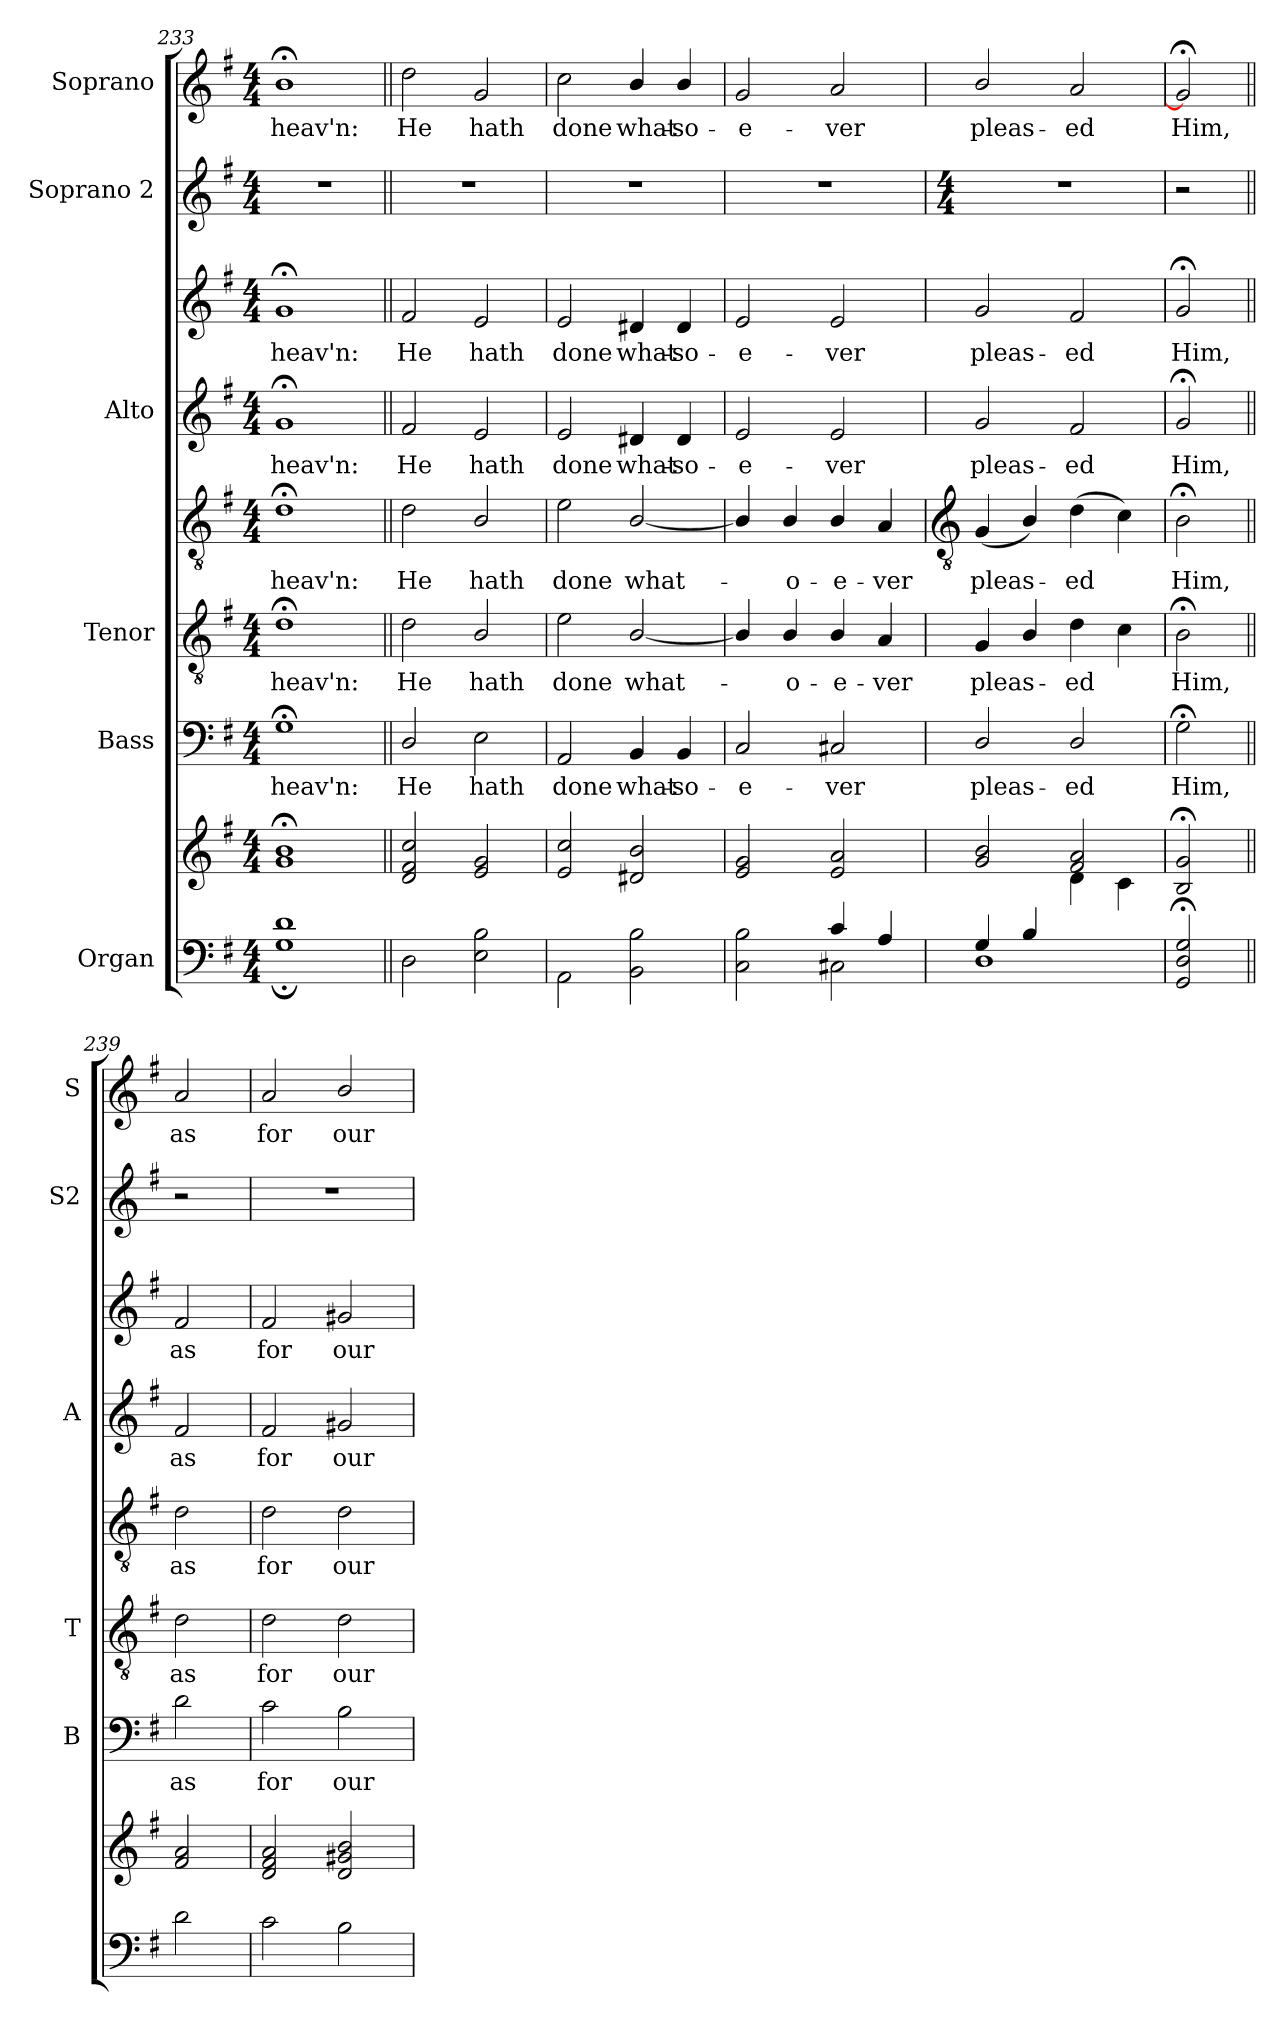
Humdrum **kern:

**kern	**kern	**kern	**text	**kern	**text	**kern	**text	**kern	**text	**kern	**text	**kern	**kern	**text
*part6	*part6	*part5	*part5	*part4	*part4	*part4	*part4	*part3	*part3	*part3	*part3	*part2	*part1	*part1
*staff9	*staff8	*staff7	*staff7	*staff6	*staff6	*staff5	*staff5	*staff4	*staff4	*staff3	*staff3	*staff2	*staff1	*staff1
*I"Organ	*	*I"Bass	*	*I"Tenor	*	*	*	*I"Alto	*	*	*	*I"Soprano 2	*I"Soprano	*
*	*	*I'B	*	*I'T	*	*	*	*I'A	*	*	*	*I'S2	*I'S	*
*clefF4	*clefG2	*clefF4	*	*clefGv2	*	*clefGv2	*	*clefG2	*	*clefG2	*	*clefG2	*clefG2	*
*k[f#]	*k[f#]	*k[f#]	*	*k[f#]	*	*k[f#]	*	*k[f#]	*	*k[f#]	*	*k[f#]	*k[f#]	*
*G:	*G:	*G:	*	*G:	*	*G:	*	*G:	*	*G:	*	*G:	*G:	*
*M4/4	*M4/4	*M4/4	*	*M4/4	*	*M4/4	*	*M4/4	*	*M4/4	*	*M4/4	*M4/4	*
=233	=233	=233	=233	=233	=233	=233	=233	=233	=233	=233	=233	=233	=233	=233
*^	*	*	*	*	*	*	*	*	*	*	*	*	*	*
!	!	!	!	!LO:LY:b	!	!LO:LY:b	!	!LO:LY:b	!	!LO:LY:b	!	!LO:LY:b	!	!	!LO:LY:b
1ryy	1G\; 1d\;	1g;< 1b;<	1G;<	heav'n:	1d;<	heav'n:	1d;<	heav'n:	1g;<	heav'n:	1g;<	heav'n:	1r	1b;<	heav'n:
=234||	=234||	=234||	=234||	=234||	=234||	=234||	=234||	=234||	=234||	=234||	=234||	=234||	=234||	=234||	=234||
!	!	!	!	!LO:LY:b	!	!LO:LY:b	!	!LO:LY:b	!	!LO:LY:b	!	!LO:LY:b	!	!	!LO:LY:b
1ryy	2D\	2d 2f# 2cc	2D/	He	2d	He	2d	He	2f#	He	2f#	He	1r	2dd	He
!	!	!	!	!LO:LY:b	!	!LO:LY:b	!	!LO:LY:b	!	!LO:LY:b	!	!LO:LY:b	!	!	!LO:LY:b
.	2E\ 2B\	2e 2g	2E	hath	2B/	hath	2B/	hath	2e	hath	2e	hath	.	2g	hath
=235	=235	=235	=235	=235	=235	=235	=235	=235	=235	=235	=235	=235	=235	=235	=235
!	!	!	!	!LO:LY:b	!	!LO:LY:b	!	!LO:LY:b	!	!LO:LY:b	!	!LO:LY:b	!	!	!LO:LY:b
1ryy	2AA\	2e 2cc	2AA	done	2e	done	2e	done	2e	done	2e	done	1r	2cc	done
!	!	!	!	!LO:LY:b	!	!LO:LY:b	!	!LO:LY:b	!	!LO:LY:b	!	!LO:LY:b	!	!	!LO:LY:b
.	2BB\ 2B\	2d#X 2b	4BB	what-	[2B/	what-	[2B/	what-	4d#X	what-	4d#X	what-	.	4b/	what-
!	!	!	!	!LO:LY:b	!	!	!	!	!	!LO:LY:b	!	!LO:LY:b	!	!	!LO:LY:b
.	.	.	4BB	-so-	.	.	.	.	4d#	-so-	4d#	-so-	.	4b/	-so-
=236	=236	=236	=236	=236	=236	=236	=236	=236	=236	=236	=236	=236	=236	=236	=236
!	!	!	!	!LO:LY:b	!	!	!	!	!	!LO:LY:b	!	!LO:LY:b	!	!	!LO:LY:b
2ryy	2C\ 2B\	2e 2g	2C	-e-	4B/]	.	4B/]	.	2e	-e-	2e	-e-	1r	2g	-e-
!	!	!	!	!	!	!LO:LY:b	!	!LO:LY:b	!	!	!	!	!	!	!
.	.	.	.	.	4B/	o-	4B/	o-	.	.	.	.	.	.	.
!	!	!	!	!LO:LY:b	!	!LO:LY:b	!	!LO:LY:b	!	!LO:LY:b	!	!LO:LY:b	!	!	!LO:LY:b
4c/	2C#X\	2e 2a	2C#X	-ver	4B/	-e-	4B/	-e-	2e	-ver	2e	-ver	.	2a	-ver
!	!	!	!	!	!	!LO:LY:b	!	!LO:LY:b	!	!	!	!	!	!	!
4A/	.	.	.	.	4A	-ver	4A	-ver	.	.	.	.	.	.	.
!!LO:LB:g=z
=237	=237	=237	=237	=237	=237	=237	=237	=237	=237	=237	=237	=237	=237	=237	=237
*	*	*	*	*	*	*	*clefGv2	*	*	*	*	*	*	*	*
*	*	*	*	*	*	*	*	*	*	*	*	*	*M4/4	*	*
*	*	*^	*	*	*	*	*	*	*	*	*	*	*	*	*
!	!	!	!	!	!LO:LY:b	!	!LO:LY:b	!	!LO:LY:b	!	!LO:LY:b	!	!LO:LY:b	!	!	!LO:LY:b
4G/	1D\	2g/ 2b/	2ryy	2D/	pleas-	4G	pleas-	(<4G	pleas-	2g	pleas-	2g	pleas-	1r	2b/	pleas-
4B/	.	.	.	.	.	4B/	.	4B/)	.	.	.	.	.	.	.	.
!	!	!	!	!	!LO:LY:b	!	!LO:LY:b	!	!LO:LY:b	!	!LO:LY:b	!	!LO:LY:b	!	!	!LO:LY:b
2ryy	.	2f#/ 2a/	4d\	2D/	-ed	4d	ed	(>4d	ed	2f#	-ed	2f#	-ed	.	2a	-ed
.	.	.	4c\	.	.	4c	.	4c)	.	.	.	.	.	.	.	.
=238	=238	=238	=238	=238	=238	=238	=238	=238	=238	=238	=238	=238	=238	=238	=238	=238
!	!	!	!	!	!LO:LY:b	!	!LO:LY:b	!	!LO:LY:b	!	!LO:LY:b	!	!LO:LY:b	!	!	!LO:LY:b
2GG; 2D; 2G;	2ryy	2B/;< 2g/;<	2ryy	2G;<	Him,	2B;<	Him,	2B;<	Him,	2g;<	Him,	2g;<	Him,	2r	2g;<]	Him,
=239||	=239||	=239||	=239||	=239||	=239||	=239||	=239||	=239||	=239||	=239||	=239||	=239||	=239||	=239||	=239||	=239||
!	!	!	!	!	!LO:LY:b	!	!LO:LY:b	!	!LO:LY:b	!	!LO:LY:b	!	!LO:LY:b	!	!	!LO:LY:b
2d\	2ryy	2f#/ 2a/	2ryy	2d	as	2d	as	2d	as	2f#	as	2f#	as	2r	2a	as
=240	=240	=240	=240	=240	=240	=240	=240	=240	=240	=240	=240	=240	=240	=240	=240	=240
!	!	!	!	!	!LO:LY:b	!	!LO:LY:b	!	!LO:LY:b	!	!LO:LY:b	!	!LO:LY:b	!	!	!LO:LY:b
2c\	2ryy	2d/ 2f#/ 2a/	1ryy	2c	for	2d	for	2d	for	2f#	for	2f#	for	1r	2a	for
!	!	!	!	!	!LO:LY:b	!	!LO:LY:b	!	!LO:LY:b	!	!LO:LY:b	!	!LO:LY:b	!	!	!LO:LY:b
2B\	2ryy	2d/ 2g#X/ 2b/	.	2B	our	2d	our	2d	our	2g#X	our	2g#X	our	.	2b/	our
*v	*v	*	*	*	*	*	*	*	*	*	*	*	*	*	*	*
*	*v	*v	*	*	*	*	*	*	*	*	*	*	*	*	*
=	=	=	=	=	=	=	=	=	=	=	=	=	=	=
*-	*-	*-	*-	*-	*-	*-	*-	*-	*-	*-	*-	*-	*-	*-
